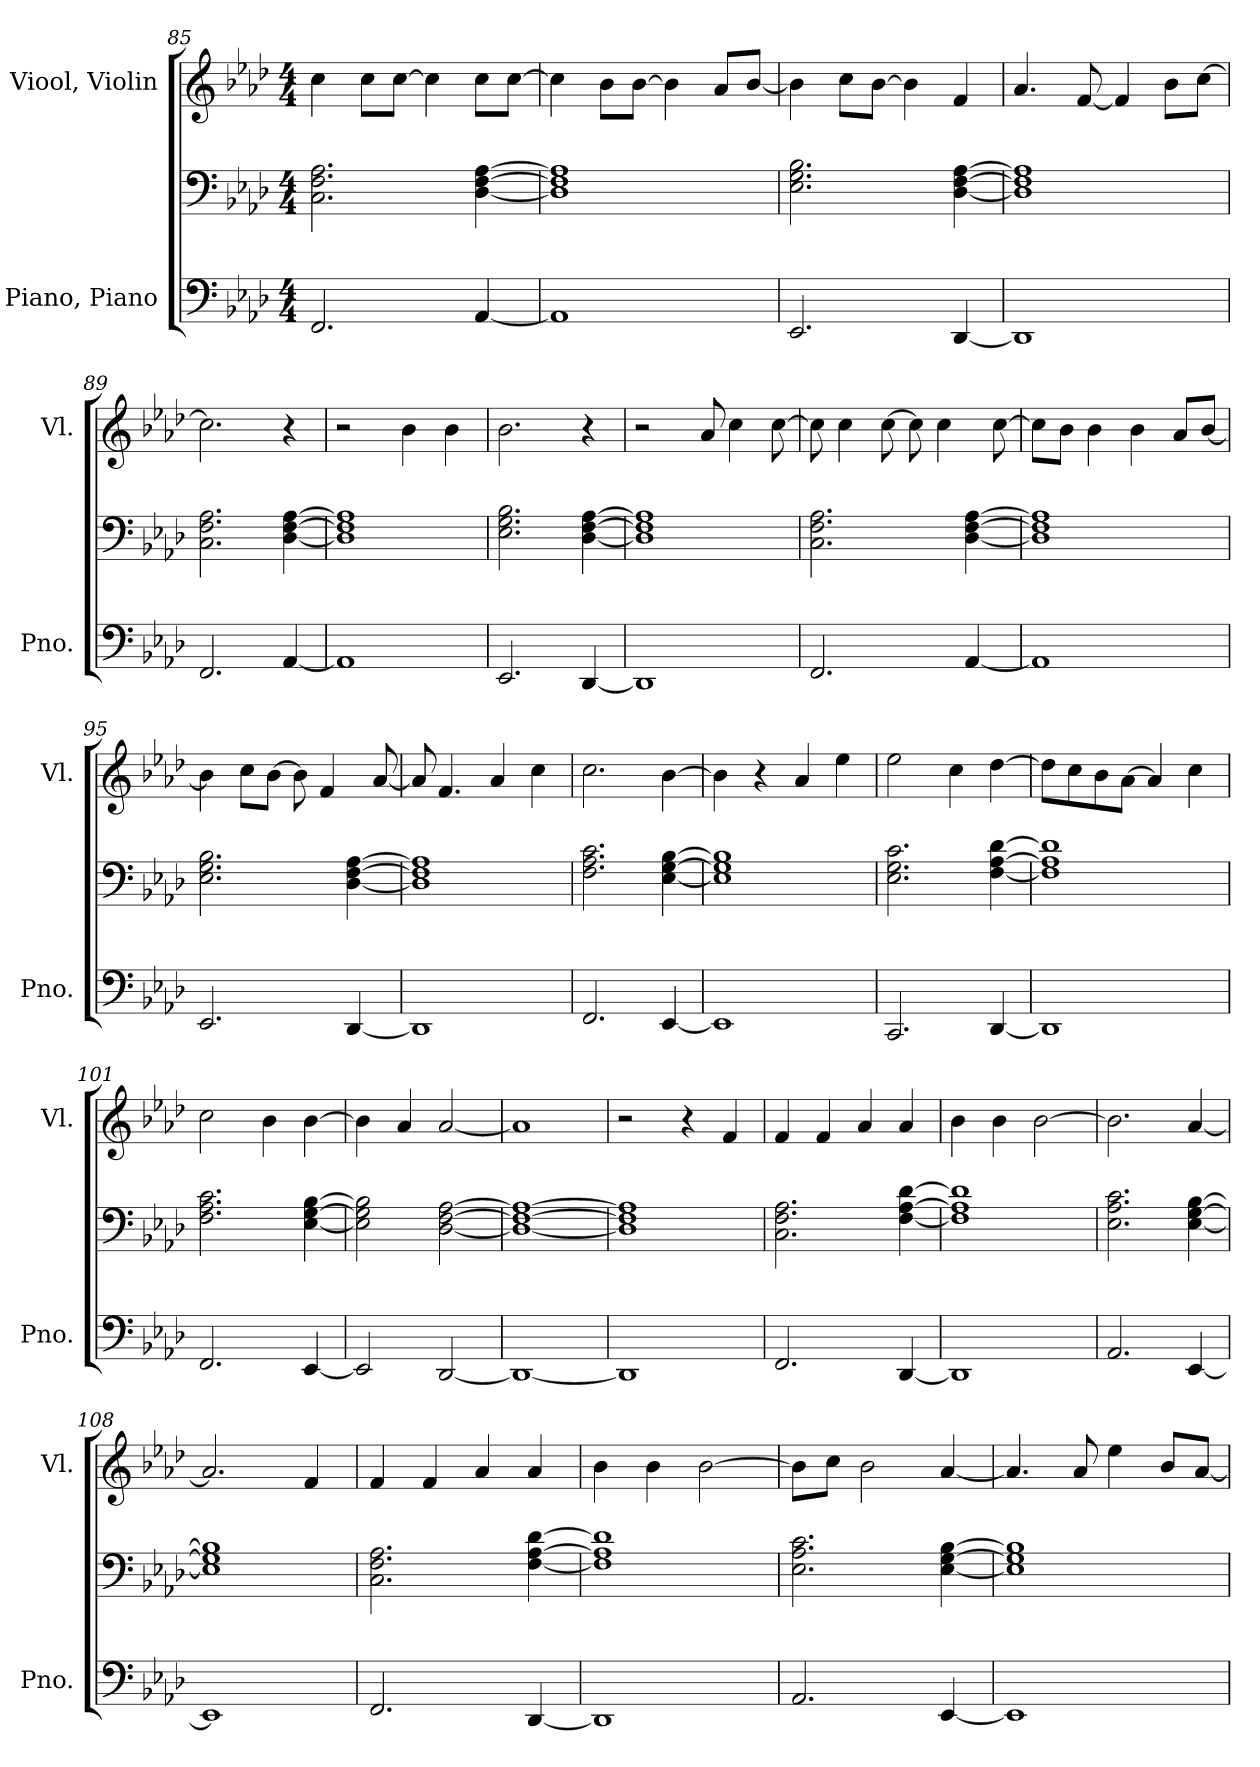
**kern	**kern	**kern
*part2	*part2	*part1
*staff3	*staff2	*staff1
*I"Piano, Piano	*	*I"Viool, Violin
*I'Pno.	*	*I'Vl.
!!LO:LB:g=z
*clefF4	*clefF4	*clefG2
*k[b-e-a-d-]	*k[b-e-a-d-]	*k[b-e-a-d-]
*M4/4	*M4/4	*M4/4
=85	=85	=85
2.FF/	2.C\ 2.F\ 2.A-\	4cc\
.	.	8cc\L
.	.	[8cc\J
.	.	4cc\]
[4AA-/	[4D-\ [4F\ [4A-\	8cc\L
.	.	[8cc\J
=86	=86	=86
1AA-]	1D-] 1F] 1A-]	4cc\]
.	.	8b-\L
.	.	[8b-\J
.	.	4b-\]
.	.	8a-/L
.	.	[8b-/J
=87	=87	=87
2.EE-/	2.E-\ 2.G\ 2.B-\	4b-\]
.	.	8cc\L
.	.	[8b-\J
.	.	4b-\]
[4DD-/	[4D-\ [4F\ [4A-\	4f/
=88	=88	=88
1DD-]	1D-] 1F] 1A-]	4.a-/
.	.	[8f/
.	.	4f/]
.	.	8b-\L
.	.	[8cc\J
=89	=89	=89
2.FF/	2.C\ 2.F\ 2.A-\	2.cc\]
[4AA-/	[4D-\ [4F\ [4A-\	4r
=90	=90	=90
1AA-]	1D-] 1F] 1A-]	2r
.	.	4b-\
.	.	4b-\
=91	=91	=91
2.EE-/	2.E-\ 2.G\ 2.B-\	2.b-\
[4DD-/	[4D-\ [4F\ [4A-\	4r
!!LO:PB:g=z
=92	=92	=92
1DD-]	1D-] 1F] 1A-]	2r
.	.	8a-/
.	.	4cc\
.	.	[8cc\
=93	=93	=93
2.FF/	2.C\ 2.F\ 2.A-\	8cc\]
.	.	4cc\
.	.	[8cc\
.	.	8cc\]
.	.	4cc\
[4AA-/	[4D-\ [4F\ [4A-\	.
.	.	[8cc\
=94	=94	=94
1AA-]	1D-] 1F] 1A-]	8cc\L]
.	.	8b-\J
.	.	4b-\
.	.	4b-\
.	.	8a-/L
.	.	[8b-/J
=95	=95	=95
2.EE-/	2.E-\ 2.G\ 2.B-\	4b-\]
.	.	8cc\L
.	.	[8b-\J
.	.	8b-\]
.	.	4f/
[4DD-/	[4D-\ [4F\ [4A-\	.
.	.	[8a-/
=96	=96	=96
1DD-]	1D-] 1F] 1A-]	8a-/]
.	.	4.f/
.	.	4a-/
.	.	4cc\
=97	=97	=97
2.FF/	2.F\ 2.A-\ 2.c\	2.cc\
[4EE-/	[4E-\ [4G\ [4B-\	[4b-\
=98	=98	=98
1EE-]	1E-] 1G] 1B-]	4b-\]
.	.	4r
.	.	4a-/
.	.	4ee-\
!!LO:LB:g=z
=99	=99	=99
2.CC/	2.E-\ 2.G\ 2.c\	2ee-\
.	.	4cc\
[4DD-/	[4F\ [4A-\ [4d-\	[4dd-\
=100	=100	=100
1DD-]	1F] 1A-] 1d-]	8dd-\L]
.	.	8cc\
.	.	8b-\
.	.	[8a-\J
.	.	4a-/]
.	.	4cc\
=101	=101	=101
2.FF/	2.F\ 2.A-\ 2.c\	2cc\
.	.	4b-\
[4EE-/	[4E-\ [4G\ [4B-\	[4b-\
=102	=102	=102
2EE-/]	2E-\] 2G\] 2B-\]	4b-\]
.	.	4a-/
[2DD-/	[2D-\ [2F\ [2A-\	[2a-/
=103	=103	=103
1DD-_	1D-_ 1F_ 1A-_	1a-]
=104	=104	=104
1DD-]	1D-] 1F] 1A-]	2r
.	.	4r
.	.	4f/
=105	=105	=105
2.FF/	2.C\ 2.F\ 2.A-\	4f/
.	.	4f/
.	.	4a-/
[4DD-/	[4F\ [4A-\ [4d-\	4a-/
=106	=106	=106
1DD-]	1F] 1A-] 1d-]	4b-\
.	.	4b-\
.	.	[2b-\
=107	=107	=107
2.AA-/	2.E-\ 2.A-\ 2.c\	2.b-\]
[4EE-/	[4E-\ [4G\ [4B-\	[4a-/
!!LO:LB:g=z
=108	=108	=108
1EE-]	1E-] 1G] 1B-]	2.a-/]
.	.	4f/
=109	=109	=109
2.FF/	2.C\ 2.F\ 2.A-\	4f/
.	.	4f/
.	.	4a-/
[4DD-/	[4F\ [4A-\ [4d-\	4a-/
=110	=110	=110
1DD-]	1F] 1A-] 1d-]	4b-\
.	.	4b-\
.	.	[2b-\
=111	=111	=111
2.AA-/	2.E-\ 2.A-\ 2.c\	8b-\L]
.	.	8cc\J
.	.	2b-\
[4EE-/	[4E-\ [4G\ [4B-\	[4a-/
=112	=112	=112
1EE-]	1E-] 1G] 1B-]	4.a-/]
.	.	8a-/
.	.	4ee-\
.	.	8b-/L
.	.	[8a-/J
=	=	=
*-	*-	*-
